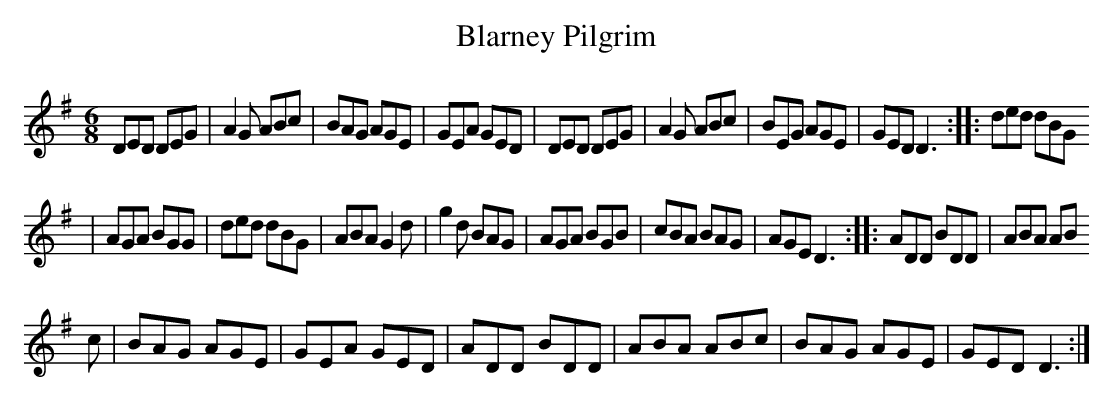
X:1
T:Blarney Pilgrim
M:6/8
L:1/8
K:G
DED DEG|A2G ABc|BAG AGE|GEA GED|DED DEG|A2G ABc|BEG AGE|GED D3:|:ded dBG
|AGA BGG|ded dBG|ABA G2d|g2d BAG|AGA BGB|cBA BAG|AGE D3:|:ADD BDD|ABA AB
c|BAG AGE|GEA GED|ADD BDD|ABA ABc|BAG AGE|GED D3:|
